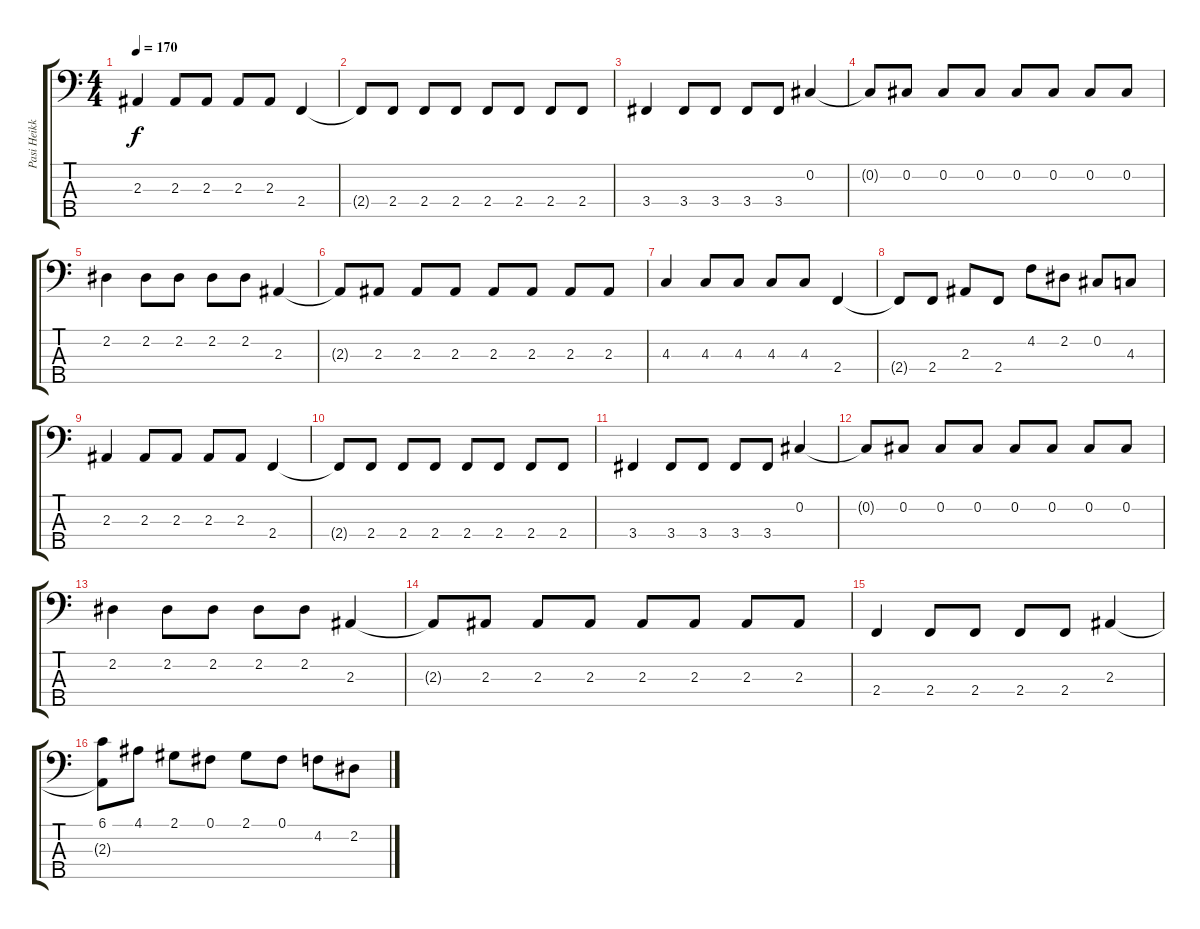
\track ("Pasi Heikkilä" "Pasi Heikk") {instrument electricbassfinger}
\staff {score tabs}
\tuning (Gb2 Db2 Ab1 Eb1 Bb0) {hide}
\ts (4 4)
\tempo 170
\clef f4
\ks c
2.3.4{dy f} 2.3.8 2.3.8 2.3.8 2.3.8 2.4.4 |
2.4{t}.8 2.4.8 2.4.8 2.4.8 2.4.8 2.4.8 2.4.8 2.4.8 |
3.4.4 3.4.8 3.4.8 3.4.8 3.4.8 0.2.4 |
0.2{t}.8 0.2.8 0.2.8 0.2.8 0.2.8 0.2.8 0.2.8 0.2.8 |
2.2.4 2.2.8 2.2.8 2.2.8 2.2.8 2.3.4 |
2.3{t}.8 2.3.8 2.3.8 2.3.8 2.3.8 2.3.8 2.3.8 2.3.8 |
4.3.4 4.3.8 4.3.8 4.3.8 4.3.8 2.4.4 |
2.4{t}.8 2.4.8 2.3.8 2.4.8 4.2.8 2.2.8 0.2.8 4.3.8 |
2.3.4 2.3.8 2.3.8 2.3.8 2.3.8 2.4.4 |
2.4{t}.8 2.4.8 2.4.8 2.4.8 2.4.8 2.4.8 2.4.8 2.4.8 |
3.4.4 3.4.8 3.4.8 3.4.8 3.4.8 0.2.4 |
0.2{t}.8 0.2.8 0.2.8 0.2.8 0.2.8 0.2.8 0.2.8 0.2.8 |
2.2.4 2.2.8 2.2.8 2.2.8 2.2.8 2.3.4 |
2.3{t}.8 2.3.8 2.3.8 2.3.8 2.3.8 2.3.8 2.3.8 2.3.8 |
2.4.4 2.4.8 2.4.8 2.4.8 2.4.8 2.3.4 |
(6.1 2.3{t}).8 4.1.8 2.1.8 0.1.8 2.1.8 0.1.8 4.2.8 2.2.8
